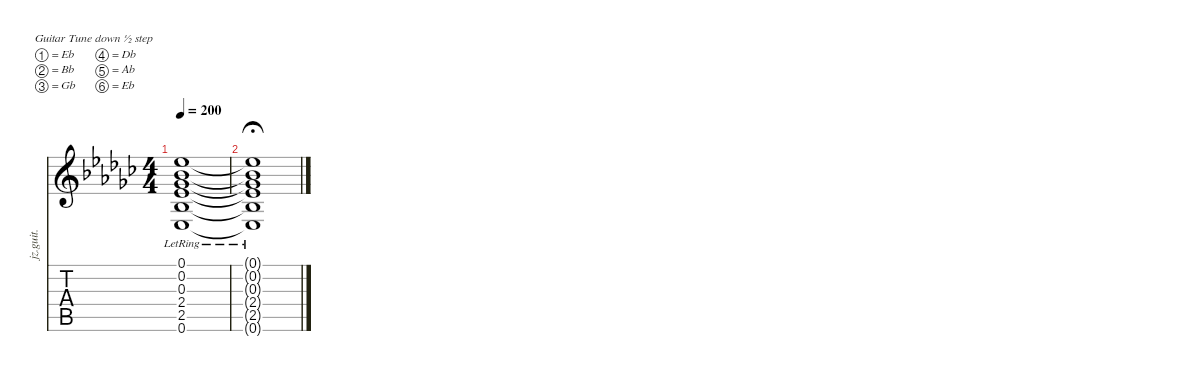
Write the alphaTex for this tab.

\defaultSystemsLayout 8
\hideDynamics
\bracketExtendMode nobrackets
\otherSystemsTrackNameOrientation horizontal
\track ("Guitar (Billy)" "jz.guit.") {defaultSystemsLayout 4 instrument electricguitarjazz}
\staff {score tabs}
\tuning (Eb4 Bb3 Gb3 Db3 Ab2 Eb2)
\ts (4 4)
\tempo 200
\clef g2
\ks ebminor
(0.1{lr t acc b} 0.2{lr t acc b} 0.3{lr t acc b} 2.4{lr t acc b} 2.5{lr t acc b} 0.6{lr t acc b}).1{dy f beam Up} |
\tempo (100 hide)
(0.1{lr t acc b} 0.2{lr t acc b} 2.4{lr t acc b} 0.6{lr t acc b} 2.5{lr t acc b} 0.3{lr t acc b}).1{fermata (medium 1) beam Up}
